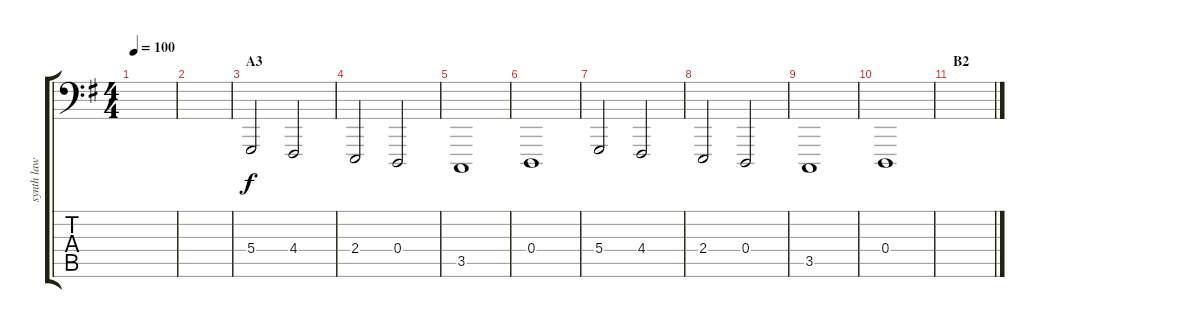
\track ("synth law" "synth law") {instrument voiceoohs}
\staff {score tabs}
\tuning (E2 B1 G1 D1 A0 E0) {hide}
\ts (4 4)
\tempo 100
\clef f4
\ks g
|
|
\section ("" "A3")
5.4.2 4.4.2 |
2.4.2 0.4.2 |
3.5.1 |
0.4.1 |
5.4.2 4.4.2 |
2.4.2 0.4.2 |
3.5.1 |
0.4.1 |
\section ("" "B2")
